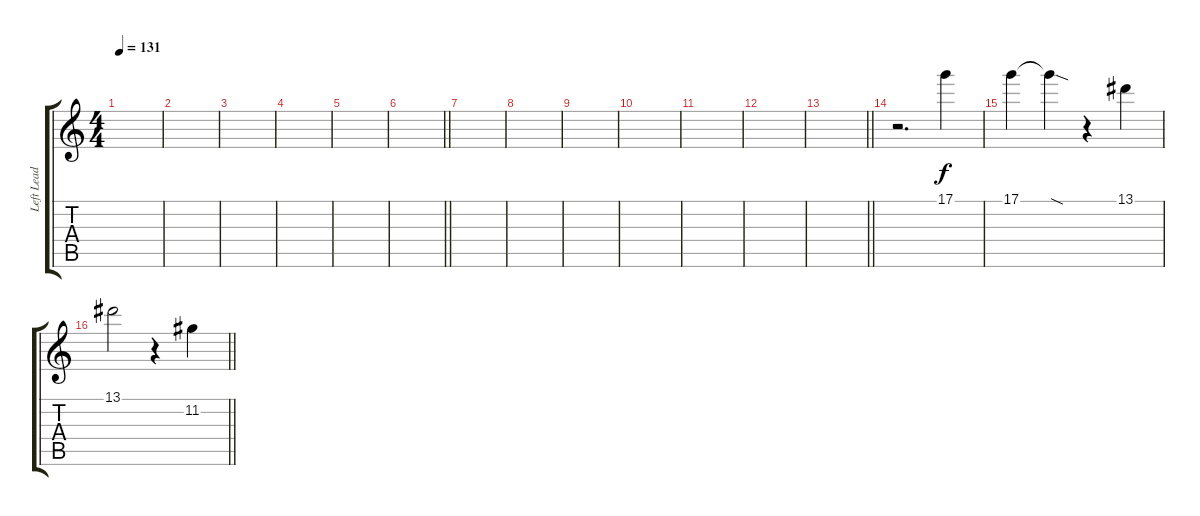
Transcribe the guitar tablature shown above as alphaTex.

\track ("Left Lead 1" "Left Lead ") {instrument distortionguitar}
\staff {score tabs}
\tuning (D4 A3 F3 C3 G2 C2) {hide}
\ts (4 4)
\tempo 131
\clef g2
\ks c
|
|
|
|
|
\barLineRight lightlight
|
\section ("" "")
|
|
|
|
|
|
\barLineRight lightlight
|
\section ("" "")
r.2{d} 17.1.4{volume 16} |
17.1.4 17.1{sod t}.4 r.4 13.1.4 |
\barLineRight lightlight
13.1.2 r.4 11.2.4
